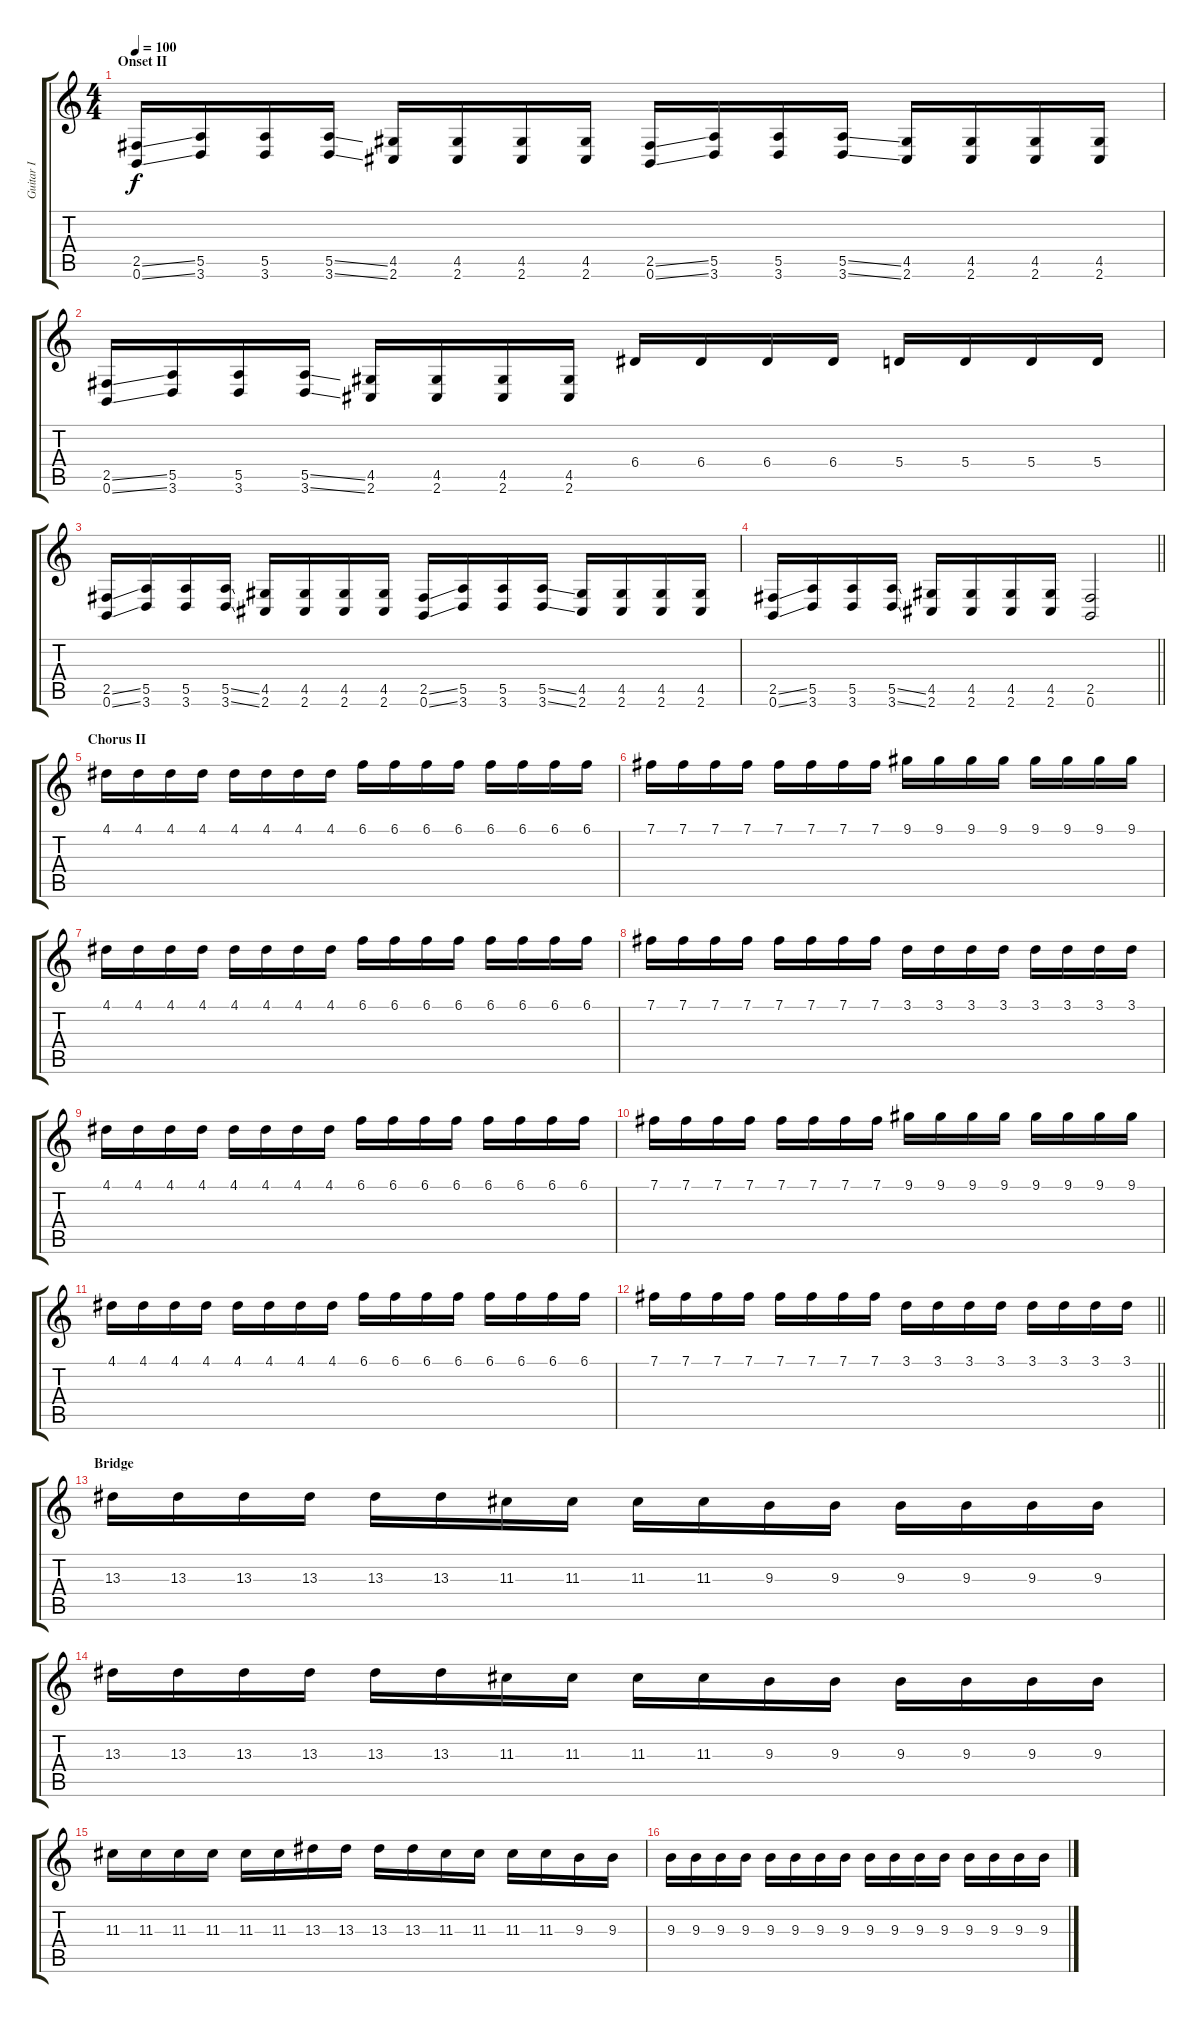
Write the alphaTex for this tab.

\track ("Guitar I" "Guitar I") {instrument distortionguitar}
\staff {score tabs}
\tuning (B3 Gb3 D3 A2 E2 B1) {hide}
\ts (4 4)
\section ("" "Onset II")
\tempo 100
\clef g2
\ks c
(2.5{ss} 0.6{ss}).16{dy f} (5.5 3.6).16 (5.5 3.6).16 (5.5{ss} 3.6{ss}).16 (4.5 2.6).16 (4.5 2.6).16 (4.5 2.6).16 (4.5 2.6).16 (2.5{ss} 0.6{ss}).16 (5.5 3.6).16 (5.5 3.6).16 (5.5{ss} 3.6{ss}).16 (4.5 2.6).16 (4.5 2.6).16 (4.5 2.6).16 (4.5 2.6).16 |
(2.5{ss} 0.6{ss}).16 (5.5 3.6).16 (5.5 3.6).16 (5.5{ss} 3.6{ss}).16 (4.5 2.6).16 (4.5 2.6).16 (4.5 2.6).16 (4.5 2.6).16 6.4.16 6.4.16 6.4.16 6.4.16 5.4.16 5.4.16 5.4.16 5.4.16 |
(2.5{ss} 0.6{ss}).16 (5.5 3.6).16 (5.5 3.6).16 (5.5{ss} 3.6{ss}).16 (4.5 2.6).16 (4.5 2.6).16 (4.5 2.6).16 (4.5 2.6).16 (2.5{ss} 0.6{ss}).16 (5.5 3.6).16 (5.5 3.6).16 (5.5{ss} 3.6{ss}).16 (4.5 2.6).16 (4.5 2.6).16 (4.5 2.6).16 (4.5 2.6).16 |
\barLineRight lightlight
(2.5{ss} 0.6{ss}).16 (5.5 3.6).16 (5.5 3.6).16 (5.5{ss} 3.6{ss}).16 (4.5 2.6).16 (4.5 2.6).16 (4.5 2.6).16 (4.5 2.6).16 (2.5 0.6).2 |
\section ("" "Chorus II")
4.1.16 4.1.16 4.1.16 4.1.16 4.1.16 4.1.16 4.1.16 4.1.16 6.1.16 6.1.16 6.1.16 6.1.16 6.1.16 6.1.16 6.1.16 6.1.16 |
7.1.16 7.1.16 7.1.16 7.1.16 7.1.16 7.1.16 7.1.16 7.1.16 9.1.16 9.1.16 9.1.16 9.1.16 9.1.16 9.1.16 9.1.16 9.1.16 |
4.1.16 4.1.16 4.1.16 4.1.16 4.1.16 4.1.16 4.1.16 4.1.16 6.1.16 6.1.16 6.1.16 6.1.16 6.1.16 6.1.16 6.1.16 6.1.16 |
7.1.16 7.1.16 7.1.16 7.1.16 7.1.16 7.1.16 7.1.16 7.1.16 3.1.16 3.1.16 3.1.16 3.1.16 3.1.16 3.1.16 3.1.16 3.1.16 |
4.1.16 4.1.16 4.1.16 4.1.16 4.1.16 4.1.16 4.1.16 4.1.16 6.1.16 6.1.16 6.1.16 6.1.16 6.1.16 6.1.16 6.1.16 6.1.16 |
7.1.16 7.1.16 7.1.16 7.1.16 7.1.16 7.1.16 7.1.16 7.1.16 9.1.16 9.1.16 9.1.16 9.1.16 9.1.16 9.1.16 9.1.16 9.1.16 |
4.1.16 4.1.16 4.1.16 4.1.16 4.1.16 4.1.16 4.1.16 4.1.16 6.1.16 6.1.16 6.1.16 6.1.16 6.1.16 6.1.16 6.1.16 6.1.16 |
\barLineRight lightlight
7.1.16 7.1.16 7.1.16 7.1.16 7.1.16 7.1.16 7.1.16 7.1.16 3.1.16 3.1.16 3.1.16 3.1.16 3.1.16 3.1.16 3.1.16 3.1.16 |
\section ("" "Bridge")
13.3.16 13.3.16 13.3.16 13.3.16 13.3.16 13.3.16 11.3.16 11.3.16 11.3.16 11.3.16 9.3.16 9.3.16 9.3.16 9.3.16 9.3.16 9.3.16 |
13.3.16 13.3.16 13.3.16 13.3.16 13.3.16 13.3.16 11.3.16 11.3.16 11.3.16 11.3.16 9.3.16 9.3.16 9.3.16 9.3.16 9.3.16 9.3.16 |
11.3.16 11.3.16 11.3.16 11.3.16 11.3.16 11.3.16 13.3.16 13.3.16 13.3.16 13.3.16 11.3.16 11.3.16 11.3.16 11.3.16 9.3.16 9.3.16 |
9.3.16 9.3.16 9.3.16 9.3.16 9.3.16 9.3.16 9.3.16 9.3.16 9.3.16 9.3.16 9.3.16 9.3.16 9.3.16 9.3.16 9.3.16 9.3.16
